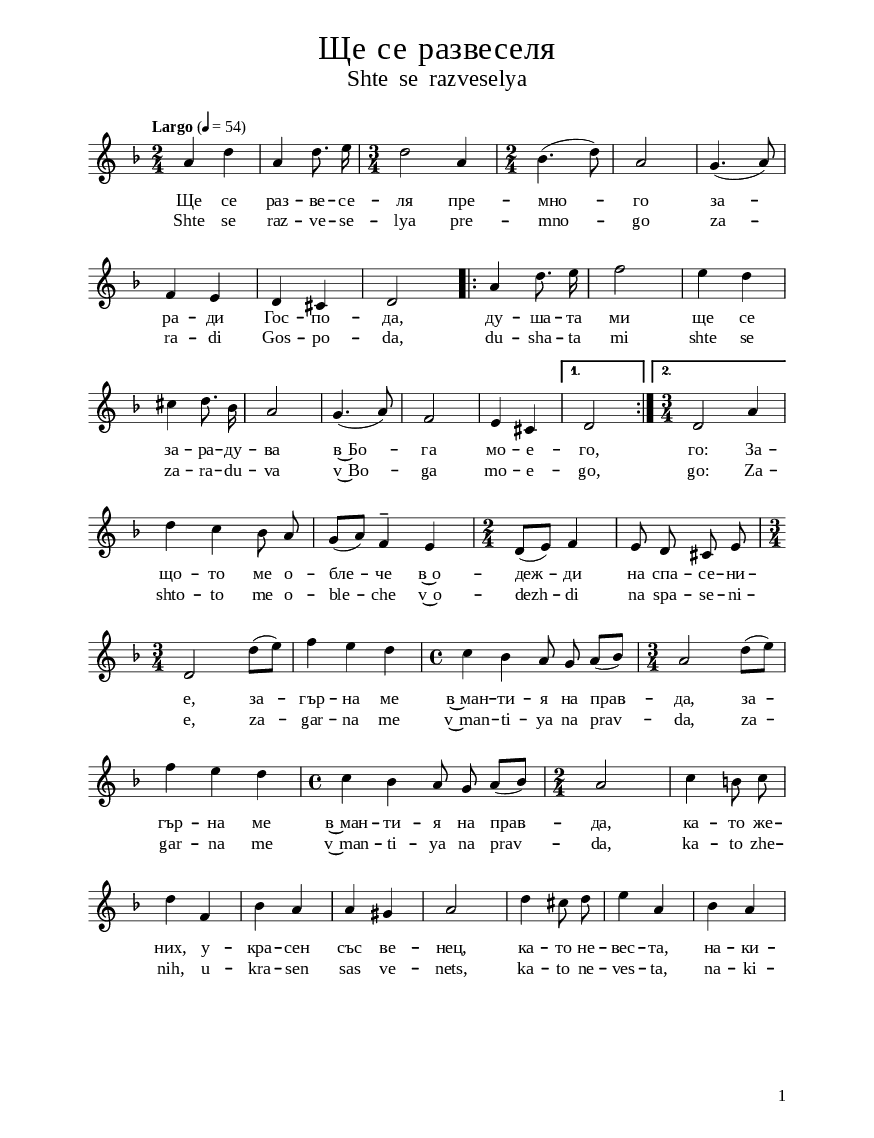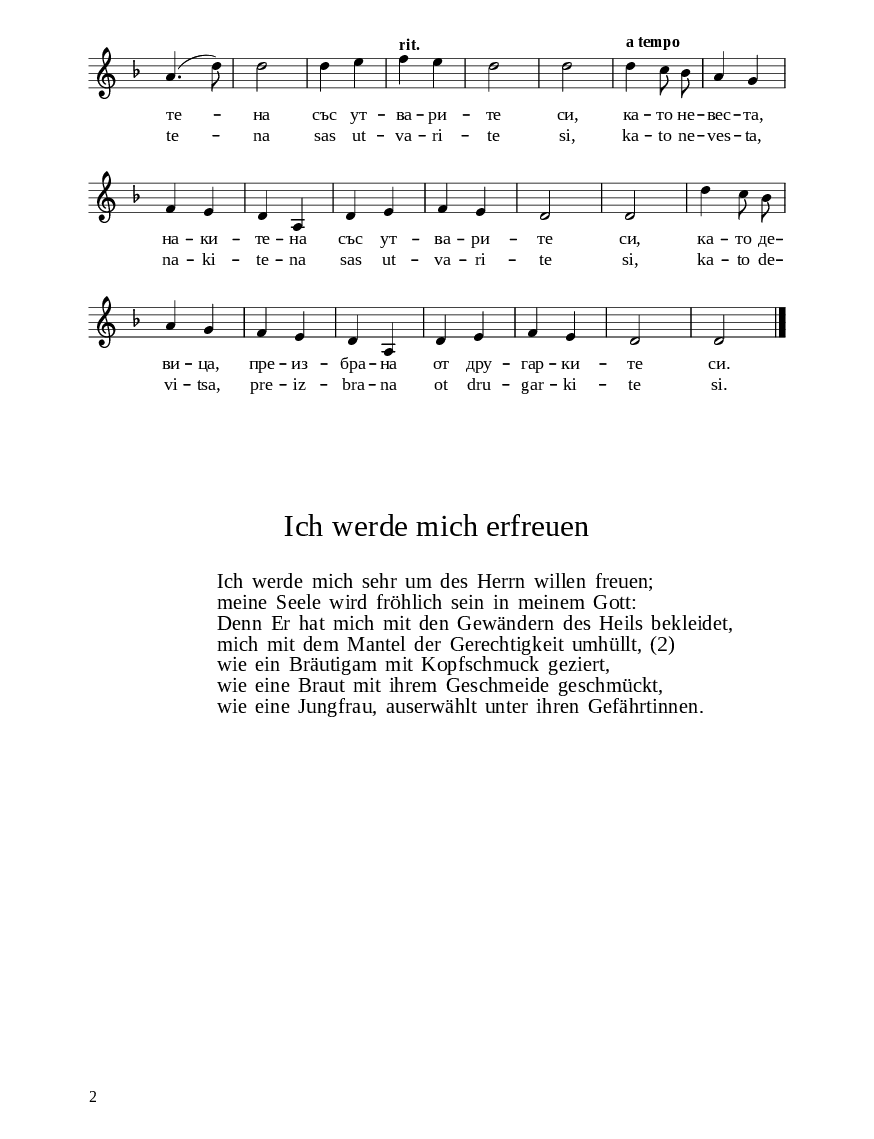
\version "2.18.2"

\paper {
  #(set-paper-size "a5")
}

\bookpart {
\paper {
  print-all-headers = ##t
  print-page-number = ##t
  print-first-page-number = ##t

  % put page numbers on the bottom
  oddHeaderMarkup = \markup ""
  evenHeaderMarkup = \markup ""
  oddFooterMarkup = \markup
    \fill-line {
      ""
      \on-the-fly #print-page-number-check-first \fromproperty #'page:page-number-string
    }
  evenFooterMarkup = \markup
    \fill-line {
      \on-the-fly #print-page-number-check-first \fromproperty #'page:page-number-string
      ""
    }

  left-margin = 1.5\cm
  right-margin = 1.5\cm
  top-margin = 1.6\cm
  bottom-margin = 1.2\cm
  ragged-bottom = ##t % do not spread the staves to fill the whole vertical space

  % change lyrics and titles font (affects notes also)
  fonts =
    #(make-pango-font-tree
     "Times New Roman"
     "DejaVu Sans"
     "DejaVu Sans Mono"
     (/ (* staff-height pt) 3.6))

  % change distance between staves
  system-system-spacing =
    #'((basic-distance . 12)
       (minimum-distance . 6)
       (padding . 1)
       (stretchability . 12))
}

\header {
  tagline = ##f
}

\score{
  \layout { 
    indent = 0.0\cm % remove first line indentation
    ragged-last = ##f % do not spread last line to fill the whole space
    \context {
      \Score
      \omit BarNumber %remove bar numbers
    } % context

    \context { % change staff size
      \Staff
      fontSize = #+0 % affects notes size only
      \override StaffSymbol #'staff-space = #(magstep -3)
      \override StaffSymbol #'thickness = #0.5
      \override BarLine #'hair-thickness = #1
      %\override StaffSymbol #'ledger-line-thickness = #'(0 . 0)
    }

    \context { % adjust space between staff and lyrics and between the two lyric lines
      \Lyrics
      \override VerticalAxisGroup.nonstaff-relatedstaff-spacing = #'((basic-distance . 4.5))
      \override VerticalAxisGroup.nonstaff-nonstaff-spacing = #'((minimum-distance . 2))
    }
  } % layout

  \new Voice \absolute  {
    \clef treble
    \key d \minor
    \time 2/4 
    \tempo \markup { % make tempo note smaller
      \concat { "Largo " \normal-text { "(" }
          \teeny \general-align #Y #DOWN \note #"4" #0.8
          \normal-text { " = 54)" }
      }
    }  
    \autoBeamOff
      a'4 d''4 | a'4 d''8. e''16 | \time 3/4 d''2 a'4 | \time 2/4 bes'4. ( d''8 ) | a'2 | g'4. ( a'8 ) | \break

f'4 e'4 | d'4 cis'4 | d'2 | \repeat volta 2 { a'4 d''8. e''16 | f''2 | e''4 d''4  \break

cis''4 d''8. bes'16 | a'2 | g'4. ( a'8 ) | f'2 | e'4 cis'4 | } \alternative { {d'2 } {\time 3/4 d'2 a'4} } \break

d''4 c''4 bes'8 a'8 | g'8([a'8]) f'4^- e'4 | \time 2/4 d'8([e'8]) f'4 | e'8 d'8 cis'8 e'8 | \break

\time 3/4 d'2 d''8 ([e''8]) | f''4 e''4 d''4 | \time 4/4 c''4 bes'4 a'8 g'8 a'8([bes'8]) | \time 3/4 a'2 d''8 ([e''8]) | \break

f''4 e''4 d''4 | \time 4/4 c''4 bes'4 a'8 g'8 a'8 ([bes'8]) | \time 2/4 a'2 | c''4 b'8 c'' | \break

d''4 f'4 | bes'4 a'4 | a'4 gis'4 | a'2 | d''4 cis''8 d''8 | e''4 a'4 | bes'4 a'4 | \pageBreak

a'4. ( d''8 ) | d''2 | d''4 e''4 | \tempo "rit." f''4 e''4 | d''2 | d''2 | \tempo "a tempo" d''4 c''8 bes'8 | a'4 g'4 | \break

f'4 e'4 | d'4 a4 | d'4 e'4 | f'4 e'4 | d'2 | d'2 | d''4 c''8\noBeam bes'8 | \break

a'4 g'4 | f'4 e'4 | d'4 a4 | d'4 e'4 | f'4 e'4 | d'2 | d'2 | \bar "|."

  }
  
 \addlyrics {
Ще се раз -- ве -- се -- ля пре -- мно -- го за --
ра -- ди Гос -- по -- да, ду -- ша -- та ми ще се 
за -- ра -- ду -- ва в~Бо -- га мо -- е -- го, го: За --
що -- то ме о -- бле -- че в~o -- деж -- ди на спа -- се -- ни --
е, за -- гър -- на ме в~ман -- ти -- я на прав -- да, за -- 
гър -- на ме в~ман -- ти -- я на прав -- да, ка -- то же --
них, у -- кра -- сен със ве -- нец, ка -- то не -- вес -- та, на -- ки -- 
те -- на със ут -- ва -- ри -- те си, ка -- то не -- вес -- та,
на -- ки -- те -- на със ут -- ва -- ри -- те си, ка -- то де --
ви -- ца, пре -- из -- бра -- на от дру -- гар -- ки -- те си.
  }

  \addlyrics {
Shte se raz -- ve -- se -- lya pre -- mno -- go za --
ra -- di Gos -- po -- da, du -- sha -- ta mi shte se 
za -- ra -- du -- va v~Bo -- ga mo -- e -- go, go: Za --
shto -- to me o -- ble -- che v~o -- dezh -- di na spa -- se -- ni --
e, za -- gar -- na me v~man -- ti -- ya na prav -- da, za -- 
gar -- na me v~man -- ti -- ya na prav -- da, ka -- to zhe --
nih, u -- kra -- sen sas ve -- nets, ka -- to ne -- ves -- ta, na -- ki -- 
te -- na sas ut -- va -- ri -- te si, ka -- to ne -- ves -- ta,
na -- ki -- te -- na sas ut -- va -- ri -- te si, ka -- to de --
vi -- tsa, pre -- iz -- bra -- na ot dru -- gar -- ki -- te si.  
  }

  
  \header {
    title = \markup \column \normal-text \fontsize #2.5 {
              \center-align
              \line { Ще се развеселя }
              \vspace #-0.6
              \center-align
              \line \fontsize #-3 { Shte se razveselya }
              \vspace #-0.8
              \center-align
              \line \fontsize #-3 { " " }
            }
  }
  
  \midi{}

} % score


%\pageBreak

\markup \column \normal-text {
  \line {" "}
  \line {" "}
  \line {" "}
}

% include foreign translation(s) of the song
\version "2.18.2"

\markup \fill-line { \fontsize #6 "Ich werde mich erfreuen" }
\markup \null
\markup \null
\markup \fontsize #+2.5 {
    \hspace #10
    \override #'(baseline-skip . 2)
    
         \column {
     \line { " " }
      
      \line { "   " Ich werde mich sehr um des Herrn willen freuen; }
      \line {   "   " meine Seele wird fröhlich sein in meinem
Gott: }  
      \line {   "   " Denn Er hat mich mit den Gewändern
des Heils bekleidet, }
      \line {   "   " mich mit dem Mantel der Gerechtigkeit
umhüllt, (2) } 
      \line {   "   " wie ein Bräutigam mit Kopfschmuck
geziert, } 
      \line { "   " wie eine Braut mit ihrem Geschmeide
geschmückt, }
      \line {   "   "wie eine Jungfrau, auserwählt unter
ihren Gefährtinnen. }  
      
    }
       
    }  
    


} % bookpart
